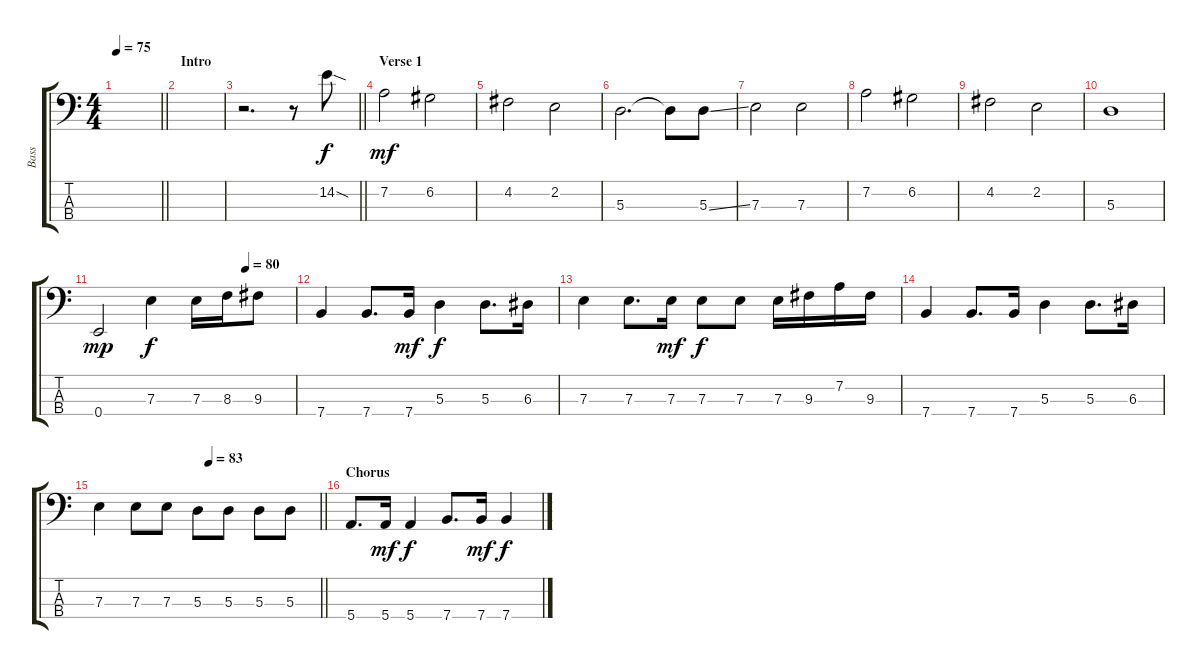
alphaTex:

\track ("Bass" "Bass") {instrument electricbassfinger}
\staff {score tabs}
\tuning (G2 D2 A1 E1) {hide}
\ts (4 4)
\tempo 75
\clef f4
\barLineRight lightlight
\ks c
|
\section ("" "Intro")
|
\barLineRight lightlight
r.2{d} r.8 14.2{sod}.8 |
\section ("" "Verse 1")
7.2.2{dy mf} 6.2.2 |
4.2.2 2.2.2 |
5.3.2{d} 5.3{t}.8 5.3{ss}.8 |
7.3.2 7.3.2 |
7.2.2 6.2.2 |
4.2.2 2.2.2 |
5.3.1 |
\tempo (80 0.75)
0.4.2{dy mp} 7.3.4{dy f} 7.3.16 8.3.16 9.3.8 |
7.4.4 7.4.8{d} 7.4.16{dy mf} 5.3.4{dy f} 5.3.8{d} 6.3.16 |
7.3.4 7.3.8{d} 7.3.16{dy mf} 7.3.8{dy f} 7.3.8 7.3.16 9.3.16 7.2.16 9.3.16 |
7.4.4 7.4.8{d} 7.4.16 5.3.4 5.3.8{d} 6.3.16 |
\tempo (83 0.5)
\barLineRight lightlight
7.3.4 7.3.8 7.3.8 5.3.8 5.3.8 5.3.8 5.3.8 |
\section ("" "Chorus")
5.4.8{d} 5.4.16{dy mf} 5.4.4{dy f} 7.4.8{d} 7.4.16{dy mf} 7.4.4{dy f}
